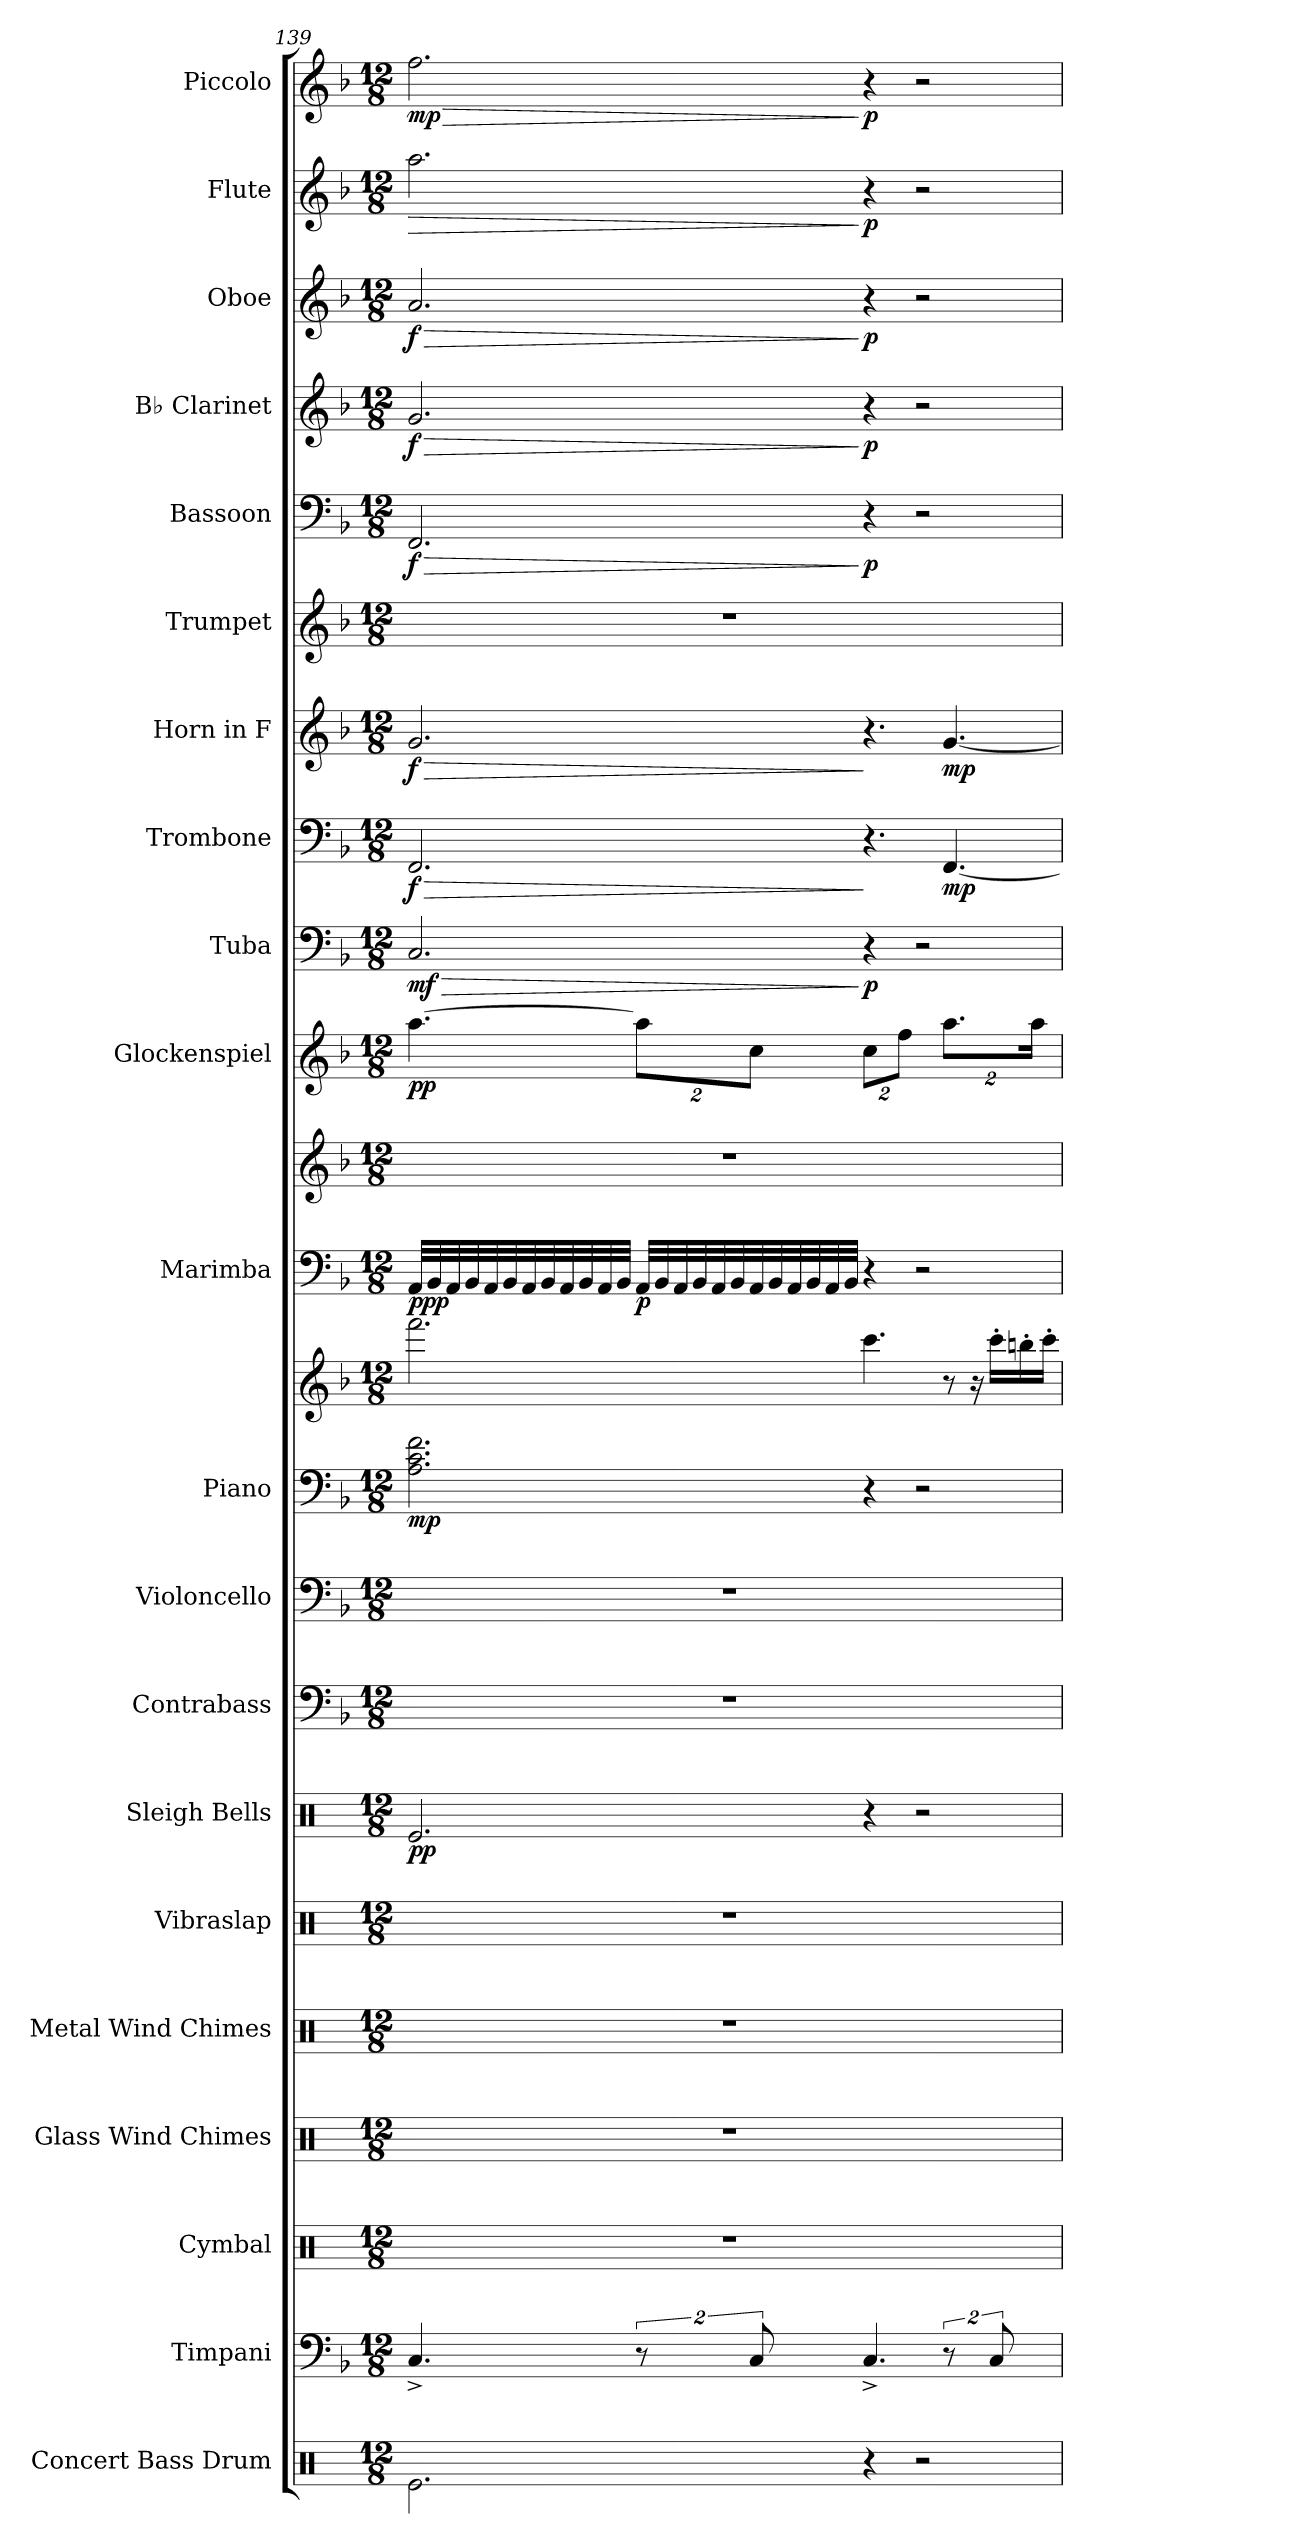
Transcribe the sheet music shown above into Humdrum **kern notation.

**kern	**kern	**kern	**kern	**kern	**kern	**kern	**dynam	**kern	**kern	**kern	**kern	**dynam	**kern	**kern	**dynam	**kern	**dynam	**kern	**dynam	**kern	**dynam	**kern	**dynam	**kern	**kern	**dynam	**kern	**dynam	**kern	**dynam	**kern	**dynam	**kern	**dynam
*part21	*part20	*part19	*part18	*part17	*part16	*part15	*part15	*part14	*part13	*part12	*part12	*part12	*part11	*part11	*part11	*part10	*part10	*part9	*part9	*part8	*part8	*part7	*part7	*part6	*part5	*part5	*part4	*part4	*part3	*part3	*part2	*part2	*part1	*part1
*staff23	*staff22	*staff21	*staff20	*staff19	*staff18	*staff17	*staff17	*staff16	*staff15	*staff14	*staff13	*staff13/14	*staff12	*staff11	*staff11/12	*staff10	*staff10	*staff9	*staff9	*staff8	*staff8	*staff7	*staff7	*staff6	*staff5	*staff5	*staff4	*staff4	*staff3	*staff3	*staff2	*staff2	*staff1	*staff1
*I"Concert Bass Drum	*I"Timpani	*I"Cymbal	*I"Glass Wind Chimes	*I"Metal Wind Chimes	*I"Vibraslap	*I"Sleigh Bells	*	*I"Contrabass	*I"Violoncello	*I"Piano	*	*	*I"Marimba	*	*	*I"Glockenspiel	*	*I"Tuba	*	*I"Trombone	*	*I"Horn in F	*	*I"Trumpet	*I"Bassoon	*	*I"B♭ Clarinet	*	*I"Oboe	*	*I"Flute	*	*I"Piccolo	*
*I'Con. BD	*I'Timp.	*I'Cym.	*I'Gl. Wn Ch.	*I'Met. Wn Ch.	*I'Vibslp.	*I'Sle. Be.	*	*I'Cb.	*I'Vc.	*I'Pno.	*	*	*I'Mrm.	*	*	*I'Glock.	*	*I'Tba.	*	*I'Tbn.	*	*	*	*I'Tpt.	*I'Bsn.	*	*I'B♭ Cl.	*	*I'Ob.	*	*I'Fl.	*	*I'Picc.	*
*clefX	*clefF4	*clefX	*clefX	*clefX	*clefX	*clefX	*	*clefF4	*clefF4	*clefF4	*clefG2	*	*clefF4	*clefG2	*	*clefG2	*	*clefF4	*	*clefF4	*	*clefG2	*	*clefG2	*clefF4	*	*clefG2	*	*clefG2	*	*clefG2	*	*clefG2	*
*	*	*	*	*	*	*	*	*ITrd7c12	*	*	*	*	*	*	*	*ITrd-14c-24	*	*	*	*	*	*ITrd4c7	*	*ITrd1c2	*	*	*ITrd1c2	*	*	*	*	*	*ITrd-7c-12	*
*k[]	*k[b-]	*k[]	*k[]	*k[]	*k[]	*k[]	*	*k[b-]	*k[b-]	*k[b-]	*k[b-]	*	*k[b-]	*k[b-]	*	*k[b-]	*	*k[b-]	*	*k[b-]	*	*k[b-e-]	*	*k[b-e-a-]	*k[b-]	*	*k[b-e-a-]	*	*k[b-]	*	*k[b-]	*	*k[b-]	*
*M12/8	*M12/8	*M12/8	*M12/8	*M12/8	*M12/8	*M12/8	*	*M12/8	*M12/8	*M12/8	*M12/8	*	*M12/8	*M12/8	*	*M12/8	*	*M12/8	*	*M12/8	*	*M12/8	*	*M12/8	*M12/8	*	*M12/8	*	*M12/8	*	*M12/8	*	*M12/8	*
=139	=139	=139	=139	=139	=139	=139	=139	=139	=139	=139	=139	=139	=139	=139	=139	=139	=139	=139	=139	=139	=139	=139	=139	=139	=139	=139	=139	=139	=139	=139	=139	=139	=139	=139
!	!	!	!	!	!	!	!LO:DY:b	!	!	!	!	!LO:DY:b=2	!	!	!LO:DY:b=2	!	!LO:DY:b	!	!LO:HP:b	!	!LO:HP:b	!	!LO:HP:b	!	!	!LO:HP:b	!	!LO:HP:b	!	!LO:HP:b	!	!LO:HP:b	!	!LO:HP:b
!	!	!	!	!	!	!	!	!	!	!	!	!	!	!	!	!	!	!	!LO:DY:n=1:b	!	!LO:DY:n=1:b	!	!LO:DY:n=1:b	!	!	!LO:DY:n=1:b	!	!LO:DY:n=1:b	!	!LO:DY:n=1:b	!	!	!	!LO:DY:n=1:b
2.Re\	4.C^/	1.r	1.r	1.r	1.r	2.Re/	pp	1.r	1.r	2.A\ 2.c\ 2.f\	2.fff\	mp	32AA/LLL	1.r	ppp	[4.aaaa\	pp	2.C/	> mf	2.FF/	> f	2.c/	> f	1.r	2.FF/	> f	2.f/	> f	2.a/	> f	2.aa\	>	2.fff\	> mp
.	.	.	.	.	.	.	.	.	.	.	.	.	32BB-/	.	.	.	.	.	.	.	.	.	.	.	.	.	.	.	.	.	.	.	.	.
.	.	.	.	.	.	.	.	.	.	.	.	.	32AA/	.	.	.	.	.	.	.	.	.	.	.	.	.	.	.	.	.	.	.	.	.
.	.	.	.	.	.	.	.	.	.	.	.	.	32BB-/	.	.	.	.	.	.	.	.	.	.	.	.	.	.	.	.	.	.	.	.	.
.	.	.	.	.	.	.	.	.	.	.	.	.	32AA/	.	.	.	.	.	.	.	.	.	.	.	.	.	.	.	.	.	.	.	.	.
.	.	.	.	.	.	.	.	.	.	.	.	.	32BB-/	.	.	.	.	.	.	.	.	.	.	.	.	.	.	.	.	.	.	.	.	.
.	.	.	.	.	.	.	.	.	.	.	.	.	32AA/	.	.	.	.	.	.	.	.	.	.	.	.	.	.	.	.	.	.	.	.	.
.	.	.	.	.	.	.	.	.	.	.	.	.	32BB-/	.	.	.	.	.	.	.	.	.	.	.	.	.	.	.	.	.	.	.	.	.
.	.	.	.	.	.	.	.	.	.	.	.	.	32AA/	.	.	.	.	.	.	.	.	.	.	.	.	.	.	.	.	.	.	.	.	.
.	.	.	.	.	.	.	.	.	.	.	.	.	32BB-/	.	.	.	.	.	.	.	.	.	.	.	.	.	.	.	.	.	.	.	.	.
.	.	.	.	.	.	.	.	.	.	.	.	.	32AA/	.	.	.	.	.	.	.	.	.	.	.	.	.	.	.	.	.	.	.	.	.
.	.	.	.	.	.	.	.	.	.	.	.	.	32BB-/JJJ	.	.	.	.	.	.	.	.	.	.	.	.	.	.	.	.	.	.	.	.	.
*	*	*	*	*	*	*	*	*	*	*	*	*	*	*	*	*Xbrackettup	*	*	*	*	*	*	*	*	*	*	*	*	*	*	*	*	*	*
!	!	!	!	!	!	!	!	!	!	!	!	!	!	!	!LO:DY:b=2	!	!	!	!	!	!	!	!	!	!	!	!	!	!	!	!	!	!	!
.	16%3r	.	.	.	.	.	.	.	.	.	.	.	32AA/LLL	.	p	16%3aaaa\L]	.	.	.	.	.	.	.	.	.	.	.	.	.	.	.	.	.	.
.	.	.	.	.	.	.	.	.	.	.	.	.	32BB-/	.	.	.	.	.	.	.	.	.	.	.	.	.	.	.	.	.	.	.	.	.
.	.	.	.	.	.	.	.	.	.	.	.	.	32AA/	.	.	.	.	.	.	.	.	.	.	.	.	.	.	.	.	.	.	.	.	.
.	.	.	.	.	.	.	.	.	.	.	.	.	32BB-/	.	.	.	.	.	.	.	.	.	.	.	.	.	.	.	.	.	.	.	.	.
.	.	.	.	.	.	.	.	.	.	.	.	.	32AA/	.	.	.	.	.	.	.	.	.	.	.	.	.	.	.	.	.	.	.	.	.
.	.	.	.	.	.	.	.	.	.	.	.	.	32BB-/	.	.	.	.	.	.	.	.	.	.	.	.	.	.	.	.	.	.	.	.	.
.	16%3C/	.	.	.	.	.	.	.	.	.	.	.	32AA/	.	.	16%3cccc\J	.	.	.	.	.	.	.	.	.	.	.	.	.	.	.	.	.	.
.	.	.	.	.	.	.	.	.	.	.	.	.	32BB-/	.	.	.	.	.	.	.	.	.	.	.	.	.	.	.	.	.	.	.	.	.
.	.	.	.	.	.	.	.	.	.	.	.	.	32AA/	.	.	.	.	.	.	.	.	.	.	.	.	.	.	.	.	.	.	.	.	.
.	.	.	.	.	.	.	.	.	.	.	.	.	32BB-/	.	.	.	.	.	.	.	.	.	.	.	.	.	.	.	.	.	.	.	.	.
.	.	.	.	.	.	.	.	.	.	.	.	.	32AA/	.	.	.	.	.	.	.	.	.	.	.	.	.	.	.	.	.	.	.	.	.
.	.	.	.	.	.	.	.	.	.	.	.	.	32BB-/JJJ	.	.	.	.	.	.	.	.	.	.	.	.	.	.	.	.	.	.	.	.	.
!	!	!	!	!	!	!	!	!	!	!	!	!	!	!	!LO:DY:b=2	!	!	!	!	!	!	!	!	!	!	!	!	!	!	!	!	!	!	!
!	!	!	!	!	!	!	!	!	!	!	!	!	!	!	!LO:DY:n=1:b=2	!	!	!	!LO:DY:n=2:b	!	!	!	!	!	!	!LO:DY:n=2:b	!	!LO:DY:n=2:b	!	!LO:DY:n=2:b	!	!LO:DY:n=1:b	!	!LO:DY:n=2:b
4r	4.C^/	.	.	.	.	4r	.	.	.	4r	4.ccc\	.	4r	.	p other-dynamics	16%3cccc\L	.	4r	] p	4.r	]	4.r	]	.	4r	] p	4r	] p	4r	] p	4r	] p	4r	] p
.	.	.	.	.	.	.	.	.	.	.	.	.	.	.	.	16%3ffff\J	.	.	.	.	.	.	.	.	.	.	.	.	.	.	.	.	.	.
2r	.	.	.	.	.	2r	.	.	.	2r	.	.	2r	.	.	.	.	2r	.	.	.	.	.	.	2r	.	2r	.	2r	.	2r	.	2r	.
!	!	!	!	!	!	!	!	!	!	!	!	!	!	!	!	!	!	!	!	!	!LO:DY:n=2:b	!	!LO:DY:n=2:b	!	!	!	!	!	!	!	!	!	!	!
.	16%3r	.	.	.	.	.	.	.	.	.	8r	.	.	.	.	16%3.aaaa\L	.	.	.	[4.FF/	mp	[4.c/	mp	.	.	.	.	.	.	.	.	.	.	.
.	.	.	.	.	.	.	.	.	.	.	16r	.	.	.	.	.	.	.	.	.	.	.	.	.	.	.	.	.	.	.	.	.	.	.
.	16%3C/	.	.	.	.	.	.	.	.	.	16ccc'\LL	.	.	.	.	.	.	.	.	.	.	.	.	.	.	.	.	.	.	.	.	.	.	.
.	.	.	.	.	.	.	.	.	.	.	16bbn'\	.	.	.	.	.	.	.	.	.	.	.	.	.	.	.	.	.	.	.	.	.	.	.
.	.	.	.	.	.	.	.	.	.	.	.	.	.	.	.	32%3aaaa\Jk	.	.	.	.	.	.	.	.	.	.	.	.	.	.	.	.	.	.
.	.	.	.	.	.	.	.	.	.	.	16ccc'\JJ	.	.	.	.	.	.	.	.	.	.	.	.	.	.	.	.	.	.	.	.	.	.	.
=	=	=	=	=	=	=	=	=	=	=	=	=	=	=	=	=	=	=	=	=	=	=	=	=	=	=	=	=	=	=	=	=	=	=
*-	*-	*-	*-	*-	*-	*-	*-	*-	*-	*-	*-	*-	*-	*-	*-	*-	*-	*-	*-	*-	*-	*-	*-	*-	*-	*-	*-	*-	*-	*-	*-	*-	*-	*-
